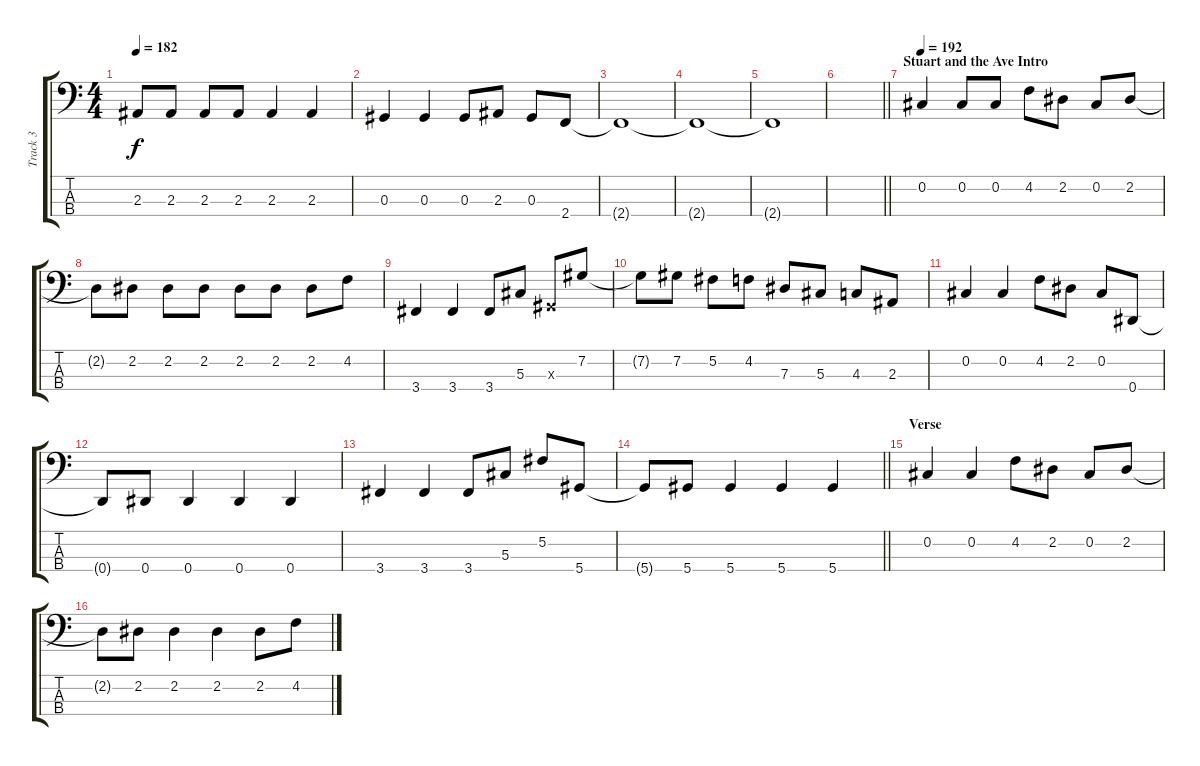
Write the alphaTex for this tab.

\track ("Track 3" "Track 3") {instrument electricbassfinger}
\staff {score tabs}
\tuning (Gb2 Db2 Ab1 Eb1) {hide}
\ts (4 4)
\tempo 182
\clef f4
\ks c
2.3{t}.8{dy f} 2.3.8 2.3.8 2.3.8 2.3.4 2.3.4 |
0.3.4 0.3.4 0.3.8 2.3.8 0.3.8 2.4.8 |
2.4{t}.1 |
2.4{t}.1 |
2.4{t}.1 |
\barLineRight lightlight
|
\section ("" "Stuart and the Ave Intro")
\tempo 192
0.2.4 0.2.8 0.2.8 4.2.8 2.2.8 0.2.8 2.2.8 |
2.2{t}.8 2.2.8 2.2.8 2.2.8 2.2.8 2.2.8 2.2.8 4.2.8 |
3.4.4 3.4.4 3.4.8 5.3.8 0.3{x}.8 7.2.8 |
7.2{t}.8 7.2.8 5.2.8 4.2.8 7.3.8 5.3.8 4.3.8 2.3.8 |
0.2.4 0.2.4 4.2.8 2.2.8 0.2.8 0.4.8 |
0.4{t}.8 0.4.8 0.4.4 0.4.4 0.4.4 |
3.4.4 3.4.4 3.4.8 5.3.8 5.2.8 5.4.8 |
\barLineRight lightlight
5.4{t}.8 5.4.8 5.4.4 5.4.4 5.4.4 |
\section ("" "Verse")
0.2.4 0.2.4 4.2.8 2.2.8 0.2.8 2.2.8 |
2.2{t}.8 2.2.8 2.2.4 2.2.4 2.2.8 4.2.8
